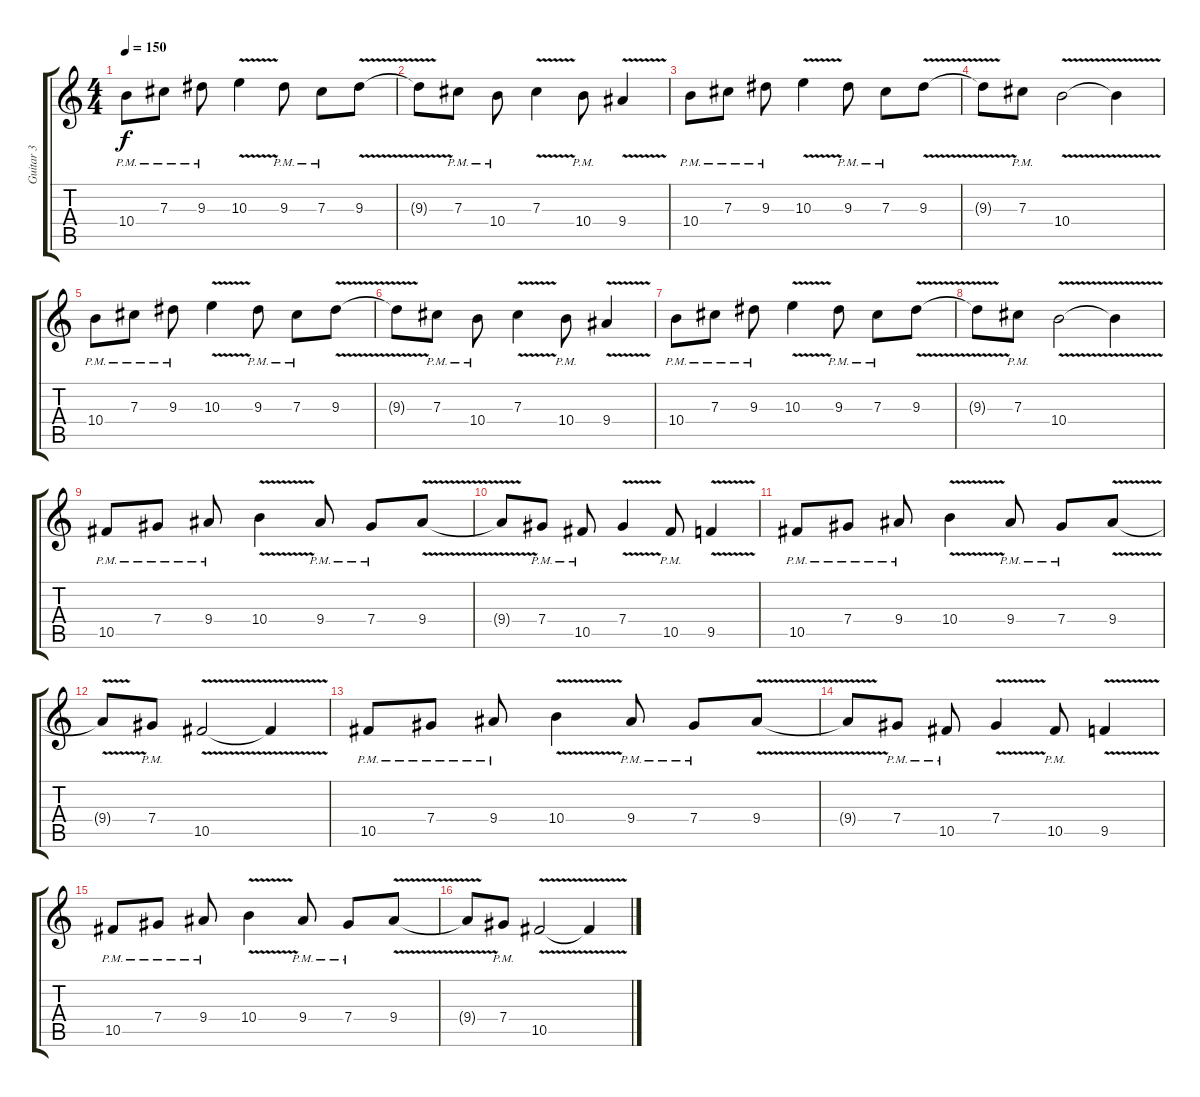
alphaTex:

\track ("Guitar 3" "Guitar 3") {instrument overdrivenguitar}
\staff {score tabs}
\tuning (Eb4 Bb3 Gb3 Db3 Ab2 Eb2) {hide}
\ts (4 4)
\section ("" "")
\tempo 150
\clef g2
\ks c
10.4{pm}.8{dy f volume 13 balance 14 instrument overdrivenguitar} 7.3{pm}.8 9.3{pm}.8 10.3{v}.4 9.3{pm}.8 7.3{pm}.8 9.3{v}.8 |
9.3{t}.8 7.3{pm}.8 10.4{pm}.8 7.3{v}.4 10.4{pm}.8 9.4{v}.4 |
10.4{pm}.8 7.3{pm}.8 9.3{pm}.8 10.3{v}.4 9.3{pm}.8 7.3{pm}.8 9.3{v}.8 |
9.3{t}.8 7.3{pm}.8 10.4{v}.2 10.4{t}.4 |
10.4{pm}.8{volume 13 balance 14 instrument overdrivenguitar} 7.3{pm}.8 9.3{pm}.8 10.3{v}.4 9.3{pm}.8 7.3{pm}.8 9.3{v}.8 |
9.3{t}.8 7.3{pm}.8 10.4{pm}.8 7.3{v}.4 10.4{pm}.8 9.4{v}.4 |
10.4{pm}.8 7.3{pm}.8 9.3{pm}.8 10.3{v}.4 9.3{pm}.8 7.3{pm}.8 9.3{v}.8 |
9.3{t}.8 7.3{pm}.8 10.4{v}.2 10.4{t}.4 |
10.5{pm}.8 7.4{pm}.8 9.4{pm}.8 10.4{v}.4 9.4{pm}.8 7.4{pm}.8 9.4{v}.8 |
9.4{t}.8 7.4{pm}.8 10.5{pm}.8 7.4{v}.4 10.5{pm}.8 9.5{v}.4 |
10.5{pm}.8 7.4{pm}.8 9.4{pm}.8 10.4{v}.4 9.4{pm}.8 7.4{pm}.8 9.4{v}.8 |
9.4{t}.8 7.4{pm}.8 10.5{v}.2 10.5{t}.4 |
10.5{pm}.8 7.4{pm}.8 9.4{pm}.8 10.4{v}.4 9.4{pm}.8 7.4{pm}.8 9.4{v}.8 |
9.4{t}.8 7.4{pm}.8 10.5{pm}.8 7.4{v}.4 10.5{pm}.8 9.5{v}.4 |
10.5{pm}.8 7.4{pm}.8 9.4{pm}.8 10.4{v}.4 9.4{pm}.8 7.4{pm}.8 9.4{v}.8 |
9.4{t}.8 7.4{pm}.8 10.5{v}.2 10.5{t}.4
